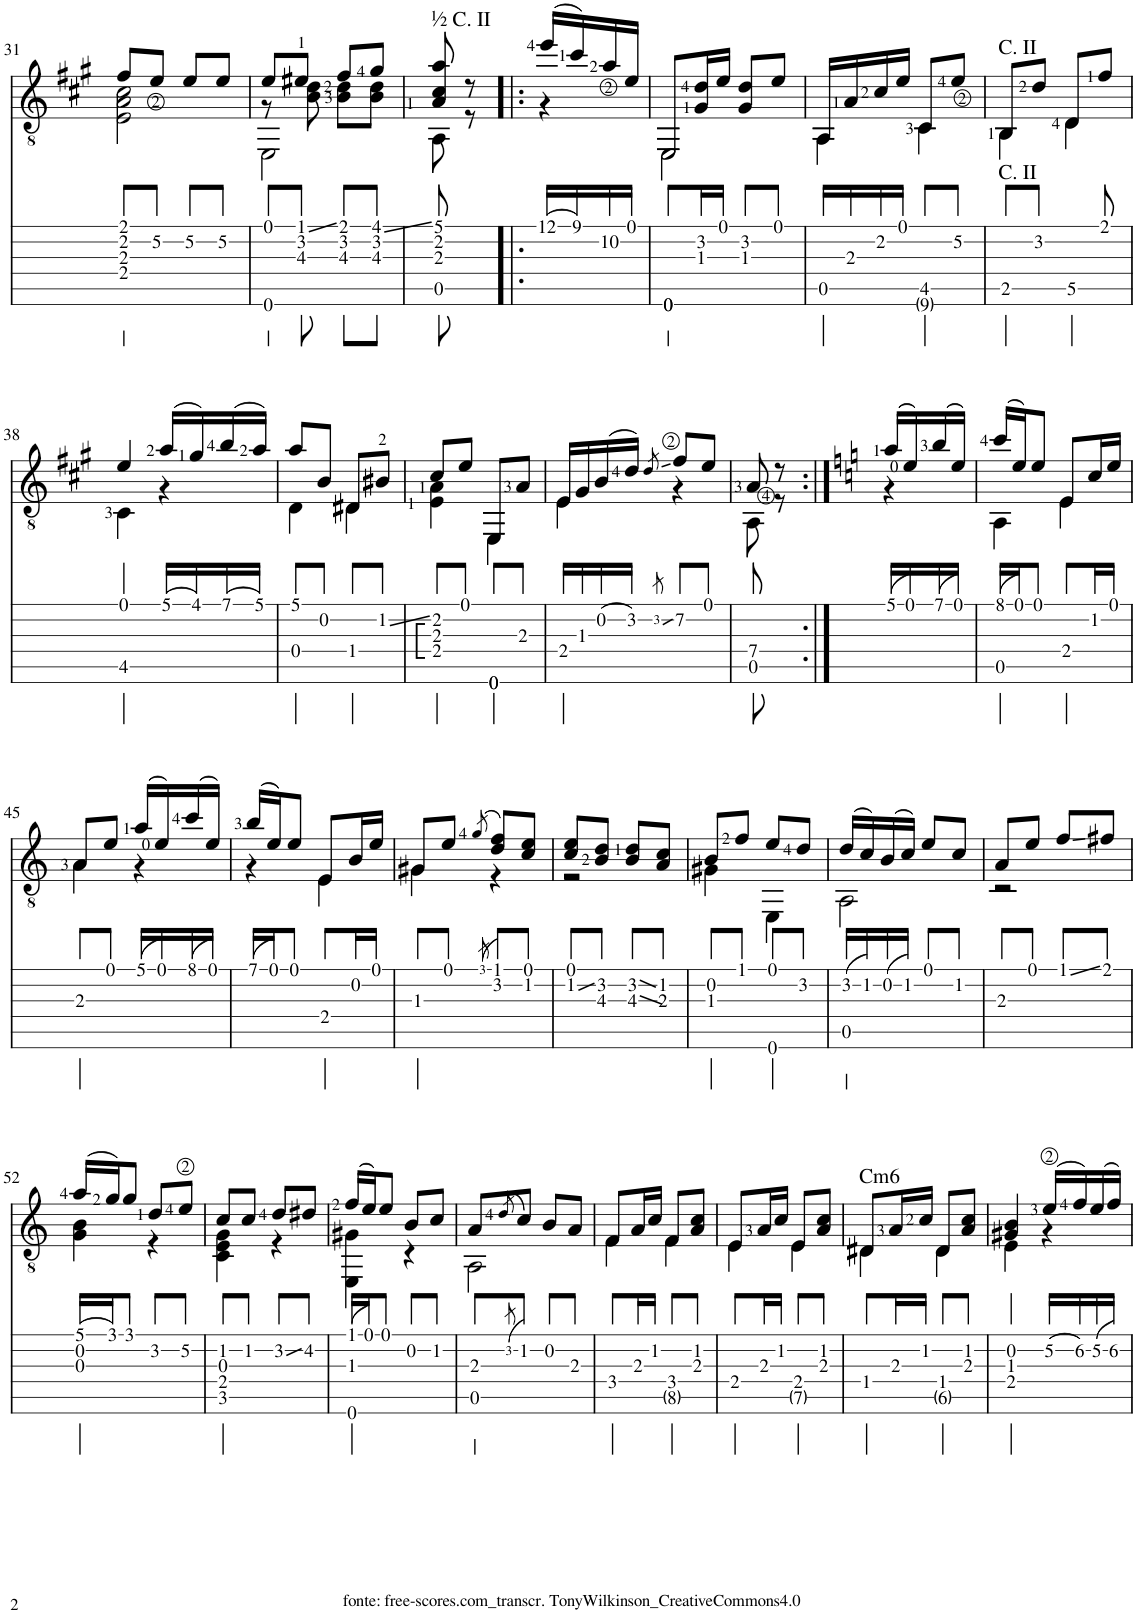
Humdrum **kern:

**kern	**kern
*part2	*part1
*staff2	*staff1
*I"Chitarra classica (Intavolatura)	*I"Guitar
!!LO:PB:g=z
*	*clefGv2
*k[f#c#g#]	*k[f#c#g#]
*M2/4	*M2/4
=31	=31
*^	*^
8f#/L	2E\ 2A\ 2c#\	8f#/L	2E\ 2A\ 2c#\
8e/J	.	8e/J	.
8e/L	.	8e/L	.
8e/J	.	8e/J	.
=32	=32	=32	=32
*	*^	*	*^
8e/L	8r	2EE\	8e/L	8r	2EE\
8e#X/J	8B\ 8d\	.	8e#X/J	8B\ 8d\	.
8f#/L	8B\ 8d\L	.	8f#/L	8B\ 8d\L	.
8g#/J	8B\ 8d\J	.	8g#/J	8B\ 8d\J	.
*	*v	*v	*	*	*
*	*	*	*v	*v
=33	=33	=33	=33
!	!	!LO:TX:a:t=½ C. II	!
8A/ 8c#/ 8a/	8AA\	8A/ 8c#/ 8a/	8AA\
8r	8r	8r	8r
=34!|:	=34!|:	=34!|:	=34!|:
(16ee/LL	4r	(16ee/LL	4r
16cc#/)	.	16cc#/)	.
16a/	.	16a/	.
16e/JJ	.	16e/JJ	.
=35	=35	=35	=35
!LO:N:head=open	!	!LO:N:head=open	!
8EE/L	2EE\	8EE/L	2EE\
16G#/ 16d/L	.	16G#/ 16d/L	.
16e/JJ	.	16e/JJ	.
8G#/ 8d/L	.	8G#/ 8d/L	.
8e/J	.	8e/J	.
=36	=36	=36	=36
16AA/LL	4AA\	16AA/LL	4AA\
16A/	.	16A/	.
16c#/	.	16c#/	.
16e/JJ	.	16e/JJ	.
8C#/L	4C#\	8C#/L	4C#\
8e/J	.	8e/J	.
=37	=37	=37	=37
!	!	!LO:TX:a:t=C. II	!
!LO:TX:a:t=C. II	!	!	!
8BB/L	4BB\	8BB/L	4BB\
8d/J	.	8d/J	.
8r	4D\ 4D\	8D/L	4D\
8f#/	.	8f#/J	.
!!LO:LB:g=z	!!
=38	=38	=38	=38
4e/	4C#\	4e/	4C#\
(16a/LL	4r	(16a/LL	4r
16g#/)	.	16g#/)	.
(16b/	.	(16b/	.
16a/JJ)	.	16a/JJ)	.
=39	=39	=39	=39
8a/L	4D\	8a/L	4D\
8B/J	.	8B/J	.
8D#X/L	4D#\	8D#X/L	4D#\
8B#X/J	.	8B#X/J	.
=40	=40	=40	=40
8c#/L	4E\ 4A\	8c#/L	4E\ 4A\
8e/J	.	8e/J	.
8EE/L	4EE\	8EE/L	4EE\
8A/J	.	8A/J	.
=41	=41	=41	=41
16E/LL	4E\	16E/LL	4E\
16G#/	.	16G#/	.
(16B/	.	(16B/	.
16d/JJ)	.	16d/JJ)	.
8qd/	.	8qd/	.
8f#/L	4r	8f#/L	4r
8e/J	.	8e/J	.
=42	=42	=42	=42
8A/	8AA\	8A/	8AA\
8r	8r	8r	8r
=43:|!	=43:|!	=43:|!	=43:|!
*k[]	*	*k[]	*
(16a/LL	4r	(16a/LL	4r
16e/)	.	16e/)	.
(16b/	.	(16b/	.
16e/JJ)	.	16e/JJ)	.
=44	=44	=44	=44
(16cc/LL	4AA\	(16cc/LL	4AA\
16e/J)	.	16e/J)	.
8e/J	.	8e/J	.
8E/L	4E\	8E/L	4E\
16c/L	.	16c/L	.
16e/JJ	.	16e/JJ	.
!!LO:LB:g=z	!!
=45	=45	=45	=45
8A/L	4A\	8A/L	4A\
8e/J	.	8e/J	.
(16a/LL	4r	(16a/LL	4r
16e/)	.	16e/)	.
(16cc/	.	(16cc/	.
16e/JJ)	.	16e/JJ)	.
=46	=46	=46	=46
(16b/LL	4r	(16b/LL	4r
16e/J)	.	16e/J)	.
8e/J	.	8e/J	.
8E/L	4E\	8E/L	4E\
16B/L	.	16B/L	.
16e/JJ	.	16e/JJ	.
=47	=47	=47	=47
8G#X/L	4G#\	8G#X/L	4G#\
8e/J	.	8e/J	.
(8qg/	.	(8qg/	.
8d/ 8f/L)	4r	8d/ 8f/L)	4r
8c/ 8e/J	.	8c/ 8e/J	.
=48	=48	=48	=48
8c/ 8e/L	2r	8c/ 8e/L	2r
8B/ 8d/J	.	8B/ 8d/J	.
8B/ 8d/L	.	8B/ 8d/L	.
8A/ 8c/J	.	8A/ 8c/J	.
=49	=49	=49	=49
8B/L	4G#X\	8B/L	4G#X\
8f/J	.	8f/J	.
8e/L	4EE\	8e/L	4EE\
8d/J	.	8d/J	.
=50	=50	=50	=50
(16d/LL	2AA\	(16d/LL	2AA\
16c/)	.	16c/)	.
(16B/	.	(16B/	.
16c/JJ)	.	16c/JJ)	.
8e/L	.	8e/L	.
8c/J	.	8c/J	.
=51	=51	=51	=51
8A/L	2r	8A/L	2r
8e/J	.	8e/J	.
8f/L	.	8f/L	.
8f#X/J	.	8f#X/J	.
!!LO:LB:g=z	!!
=52	=52	=52	=52
(16a/LL	4G\ 4B\	(16a/LL	4G\ 4B\
16g/J)	.	16g/J)	.
8g/J	.	8g/J	.
8d/L	4r	8d/L	4r
8e/J	.	8e/J	.
=53	=53	=53	=53
8c/L	4C\ 4E\ 4G\	8c/L	4C\ 4E\ 4G\
8c/J	.	8c/J	.
8d/L	4r	8d/L	4r
8d#X/J	.	8d#X/J	.
=54	=54	=54	=54
(16f/LL	4EE\ 4G#X\	(16f/LL	4EE\ 4G#X\
16e/J)	.	16e/J)	.
8e/J	.	8e/J	.
8B/L	4r	8B/L	4r
8c/J	.	8c/J	.
=55	=55	=55	=55
8A/L	2AA\	8A/L	2AA\
(8qd/	.	(8qd/	.
8c/J)	.	8c/J)	.
8B/L	.	8B/L	.
8A/J	.	8A/J	.
=56	=56	=56	=56
8F/L	4F\	8F/L	4F\
16A/L	.	16A/L	.
16c/JJ	.	16c/JJ	.
8F/L	4F\	8F/L	4F\
8A/ 8c/J	.	8A/ 8c/J	.
=57	=57	=57	=57
8E/L	4E\	8E/L	4E\
16A/L	.	16A/L	.
16c/JJ	.	16c/JJ	.
8E/L	4E\	8E/L	4E\
8A/ 8c/J	.	8A/ 8c/J	.
=58	=58	=58	=58
!	!	!LO:TX:a:t=Cm6	!
8D#X/L	4D#\	8D#X/L	4D#\
16A/L	.	16A/L	.
16c/JJ	.	16c/JJ	.
8D#/L	4D#\	8D#/L	4D#\
8A/ 8c/J	.	8A/ 8c/J	.
=59	=59	=59	=59
4G#X/ 4B/	4E\	4G#X/ 4B/	4E\
(16e/LL	4r	(16e/LL	4r
16f/)	.	16f/)	.
(16e/	.	(16e/	.
16f/JJ)	.	16f/JJ)	.
*v	*v	*	*
*	*v	*v
=	=
*-	*-
